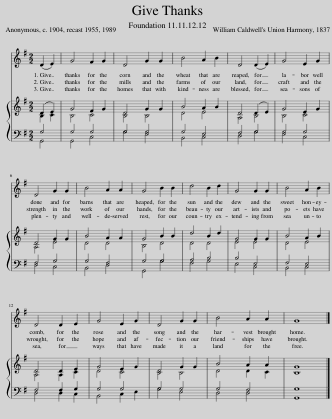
X:1
%%score 1 { ( 2 3 ) | ( 4 5 ) }
L:1/8
M:2/2
I:linebreak $
K:G
V:1 treble
V:2 treble
V:3 treble
V:4 bass
V:5 bass
V:1
 (D2 E2) | G4 F2 G2 | D4 G2 G2 | B4 A2 B2 | D4 (D2 E2) | %5
 G4 E2 G2 |$ D4 G2 G2 | B4 A2 A2 | G4 B2 B2 | d4 B2 d2 | %10
 G4 G2 G2 | B4 A2 B2 |$ D4 D2 E2 | G4 E2 G2 | D4 G2 G2 | %15
 B4 A2 A2 | G8 |] %17
V:2
 (D2 E2) | G4 F2 G2 | D4 G2 G2 | B4 A2 B2 | D4 (D2 E2) | %5
 G4 E2 G2 |$ D4 G2 G2 | B4 A2 A2 | G4 B2 B2 | d4 B2 d2 | %10
 G4 G2 G2 | B4 A2 B2 |$ D4 D2 E2 | G4 E2 G2 | D4 G2 G2 | %15
 B4 A2 A2 | G8 |] %17
V:3
 B,2 C2 | B,4 C4 | B,4 B,4 | D4 E4 | A,4 B,4 | %5
 B,4 C4 |$ A,4 E4 | D4 D4 | B,4 D4 | D4 D4 | %10
 E4 E4 | D4 E4 |$ A,4 A,2 C2 | D4 C4 | B,4 B,4 | %15
 D4 D2 C2 | B,8 |] %17
V:4
 G,4 | G,4 G,4 | G,4 G,4 | G,4 E,4 | F,4 G,4 | %5
 G,4 G,4 |$ F,4 G,4 | G,4 F,4 | G,4 G,4 | A,4 B,4 | %10
 B,4 E,4 | F,4 E,4 |$ F,4 F,2 G,2 | G,4 G,4 | G,4 G,4 | %15
 G,4 F,4 | G,8 |] %17
V:5
 G,,4 | G,,4 C,4 | G,4 E,4 | B,,4 C,4 | D,4 G,4 | %5
 E,4 C,4 |$ D,4 C,4 | B,,4 D,4 | G,,4 G,4 | F,4 G,4 | %10
 E,4 C,4 | B,,4 C,4 |$ D,4 D,2 C,2 | B,,4 C,2 E,2 | G,4 E,4 | %15
 D,4 D,4 | G,,8 |] %17
